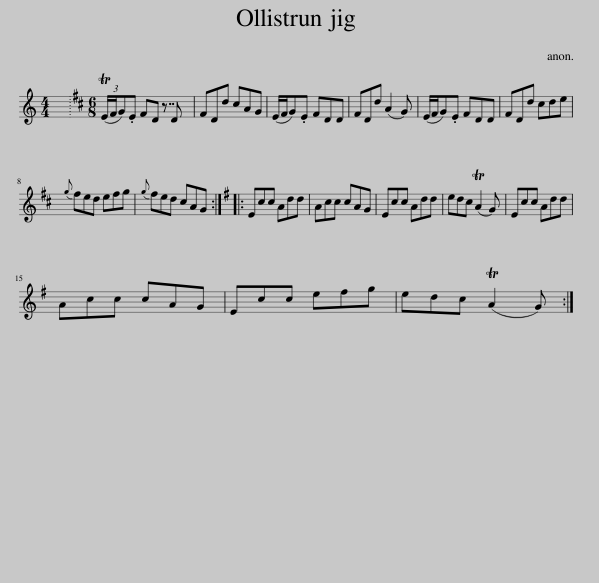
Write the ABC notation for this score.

X:1
L:1/8
M:4/4
I:linebreak $
K:C
V:1 treble
V:1
 x8 |[K:D][M:6/8] (3(TE/F/G).E FD D x/24 | FDd cAG | (E/F/G).E FDD | FDd (A2 G) | %5
 (E/F/G).E FDD | FDd cde |${g} fed efg |{g} fed cAG ::[K:G] Ecc Add | %10
 Acc cAG | Ecc Add | edc (TA2 G) | Ecc Add |$ Acc cAG | %15
 Ecc efg | edc (TA2 G) :| %17
